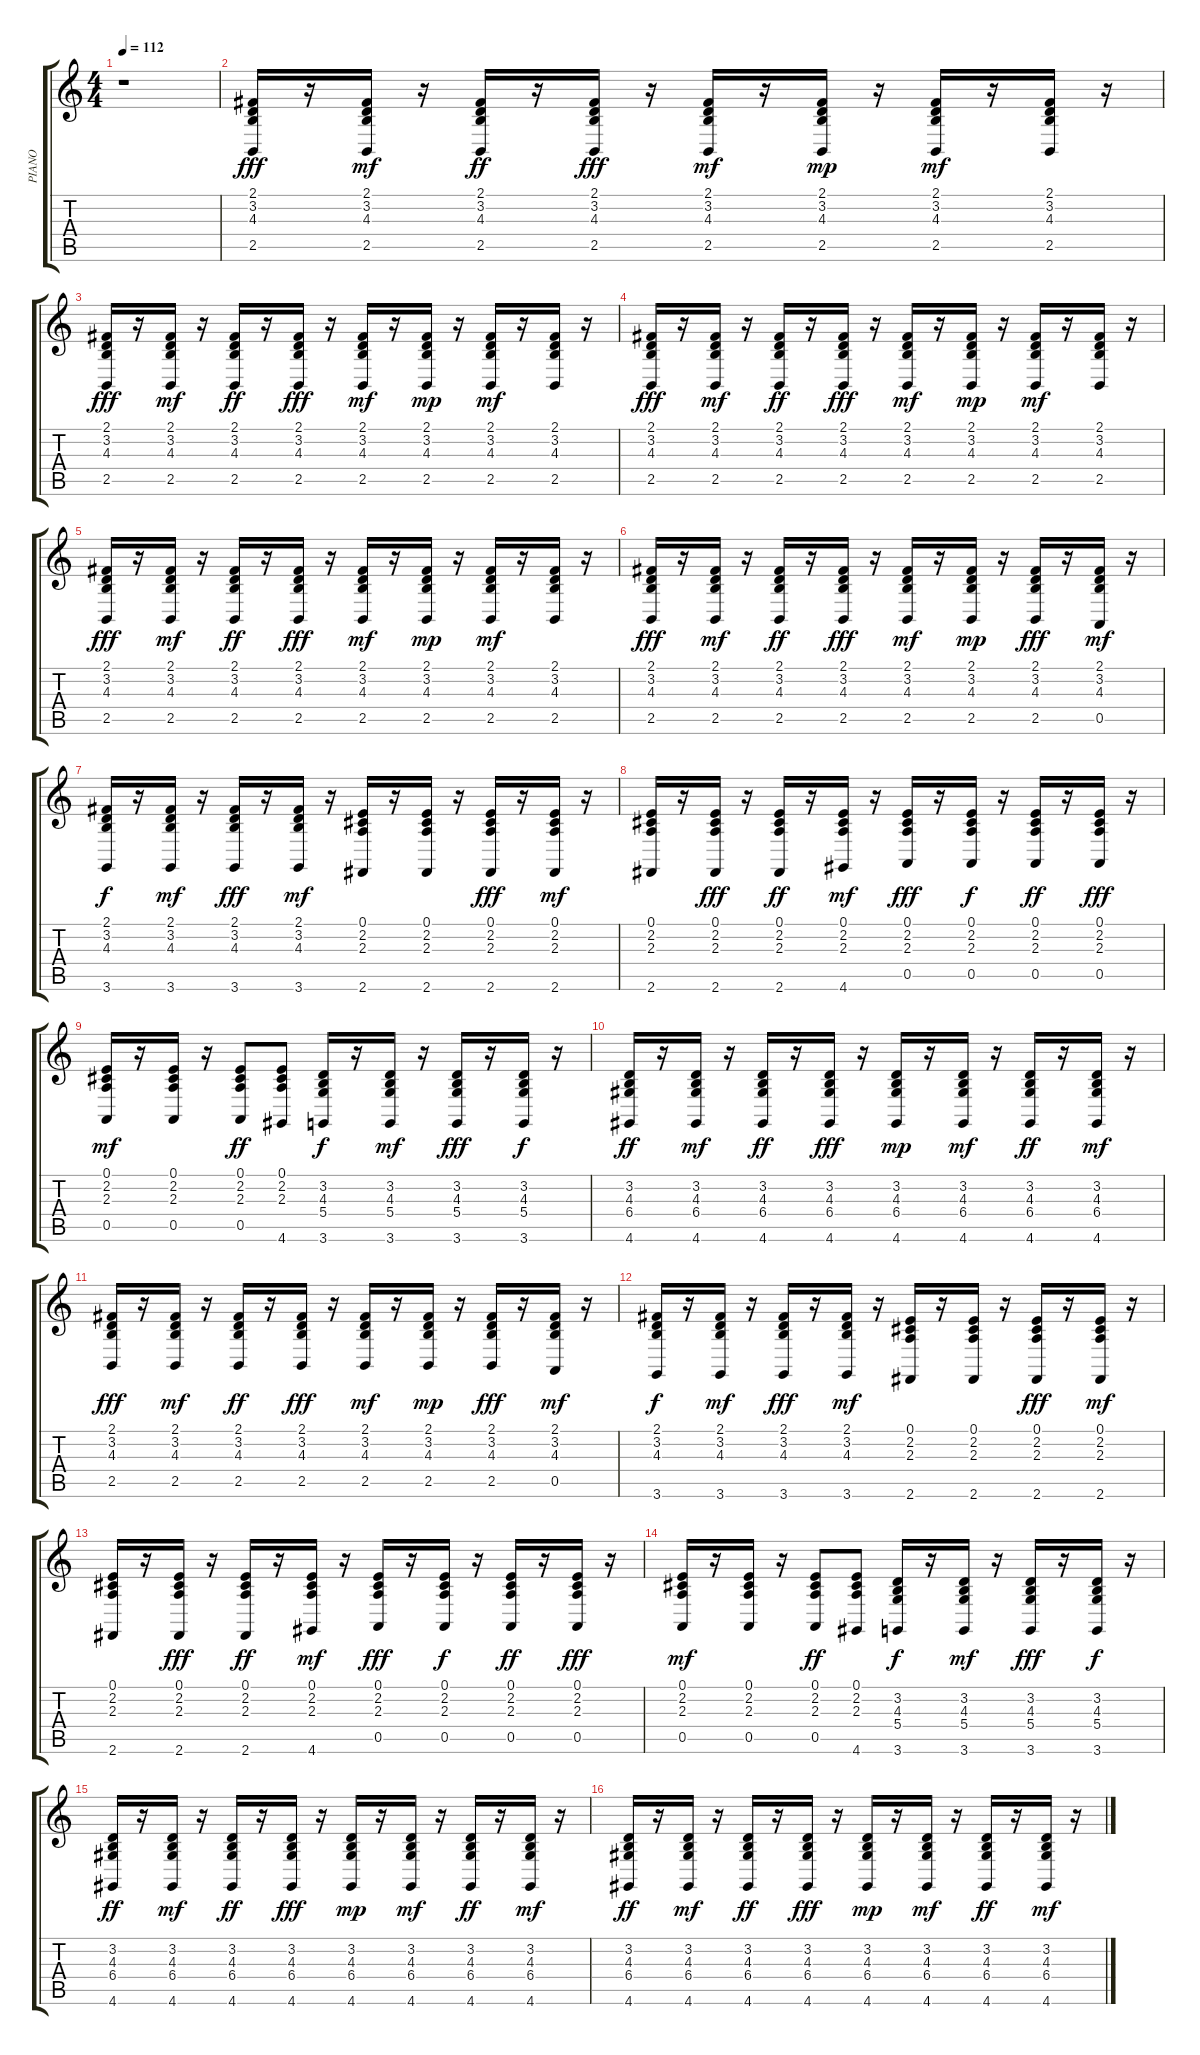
\track ("PIANO" "PIANO") {instrument acousticgrandpiano}
\staff {score tabs}
\tuning (E4 B3 G3 D3 A2 E2) {hide}
\ts (4 4)
\tempo 112
\clef g2
\ks c
r.1{dy fff instrument acousticgrandpiano} |
(2.1 3.2 4.3 2.5).16 r.16 (2.1 3.2 4.3 2.5).16{dy mf} r.16 (2.1 3.2 4.3 2.5).16{dy ff} r.16 (2.1 3.2 4.3 2.5).16{dy fff} r.16 (2.1 3.2 4.3 2.5).16{dy mf} r.16 (2.1 3.2 4.3 2.5).16{dy mp} r.16 (2.1 3.2 4.3 2.5).16{dy mf} r.16 (2.1 3.2 4.3 2.5).16 r.16 |
(2.1 3.2 4.3 2.5).16{dy fff} r.16 (2.1 3.2 4.3 2.5).16{dy mf} r.16 (2.1 3.2 4.3 2.5).16{dy ff} r.16 (2.1 3.2 4.3 2.5).16{dy fff} r.16 (2.1 3.2 4.3 2.5).16{dy mf} r.16 (2.1 3.2 4.3 2.5).16{dy mp} r.16 (2.1 3.2 4.3 2.5).16{dy mf} r.16 (2.1 3.2 4.3 2.5).16 r.16 |
(2.1 3.2 4.3 2.5).16{dy fff} r.16 (2.1 3.2 4.3 2.5).16{dy mf} r.16 (2.1 3.2 4.3 2.5).16{dy ff} r.16 (2.1 3.2 4.3 2.5).16{dy fff} r.16 (2.1 3.2 4.3 2.5).16{dy mf} r.16 (2.1 3.2 4.3 2.5).16{dy mp} r.16 (2.1 3.2 4.3 2.5).16{dy mf} r.16 (2.1 3.2 4.3 2.5).16 r.16 |
(2.1 3.2 4.3 2.5).16{dy fff} r.16 (2.1 3.2 4.3 2.5).16{dy mf} r.16 (2.1 3.2 4.3 2.5).16{dy ff} r.16 (2.1 3.2 4.3 2.5).16{dy fff} r.16 (2.1 3.2 4.3 2.5).16{dy mf} r.16 (2.1 3.2 4.3 2.5).16{dy mp} r.16 (2.1 3.2 4.3 2.5).16{dy mf} r.16 (2.1 3.2 4.3 2.5).16 r.16 |
(2.1 3.2 4.3 2.5).16{dy fff} r.16 (2.1 3.2 4.3 2.5).16{dy mf} r.16 (2.1 3.2 4.3 2.5).16{dy ff} r.16 (2.1 3.2 4.3 2.5).16{dy fff} r.16 (2.1 3.2 4.3 2.5).16{dy mf} r.16 (2.1 3.2 4.3 2.5).16{dy mp} r.16 (2.1 3.2 4.3 2.5).16{dy fff} r.16 (2.1 3.2 4.3 0.5).16{dy mf} r.16 |
(2.1 3.2 4.3 3.6).16{dy f} r.16 (2.1 3.2 4.3 3.6).16{dy mf} r.16 (2.1 3.2 4.3 3.6).16{dy fff} r.16 (2.1 3.2 4.3 3.6).16{dy mf} r.16 (0.1 2.2 2.3 2.6).16 r.16 (0.1 2.2 2.3 2.6).16 r.16 (0.1 2.2 2.3 2.6).16{dy fff} r.16 (0.1 2.2 2.3 2.6).16{dy mf} r.16 |
(0.1 2.2 2.3 2.6).16 r.16 (0.1 2.2 2.3 2.6).16{dy fff} r.16 (0.1 2.2 2.3 2.6).16{dy ff} r.16 (0.1 2.2 2.3 4.6).16{dy mf} r.16 (0.1 2.2 2.3 0.5).16{dy fff} r.16 (0.1 2.2 2.3 0.5).16{dy f} r.16 (0.1 2.2 2.3 0.5).16{dy ff} r.16 (0.1 2.2 2.3 0.5).16{dy fff} r.16 |
(0.1 2.2 2.3 0.5).16{dy mf} r.16 (0.1 2.2 2.3 0.5).16 r.16 (0.1 2.2 2.3 0.5).8{dy ff} (0.1 2.2 2.3 4.6).8 (3.2 4.3 5.4 3.6).16{dy f} r.16 (3.2 4.3 5.4 3.6).16{dy mf} r.16 (3.2 4.3 5.4 3.6).16{dy fff} r.16 (3.2 4.3 5.4 3.6).16{dy f} r.16 |
(3.2 4.3 6.4 4.6).16{dy ff} r.16 (3.2 4.3 6.4 4.6).16{dy mf} r.16 (3.2 4.3 6.4 4.6).16{dy ff} r.16 (3.2 4.3 6.4 4.6).16{dy fff} r.16 (3.2 4.3 6.4 4.6).16{dy mp} r.16 (3.2 4.3 6.4 4.6).16{dy mf} r.16 (3.2 4.3 6.4 4.6).16{dy ff} r.16 (3.2 4.3 6.4 4.6).16{dy mf} r.16 |
(2.1 3.2 4.3 2.5).16{dy fff} r.16 (2.1 3.2 4.3 2.5).16{dy mf} r.16 (2.1 3.2 4.3 2.5).16{dy ff} r.16 (2.1 3.2 4.3 2.5).16{dy fff} r.16 (2.1 3.2 4.3 2.5).16{dy mf} r.16 (2.1 3.2 4.3 2.5).16{dy mp} r.16 (2.1 3.2 4.3 2.5).16{dy fff} r.16 (2.1 3.2 4.3 0.5).16{dy mf} r.16 |
(2.1 3.2 4.3 3.6).16{dy f} r.16 (2.1 3.2 4.3 3.6).16{dy mf} r.16 (2.1 3.2 4.3 3.6).16{dy fff} r.16 (2.1 3.2 4.3 3.6).16{dy mf} r.16 (0.1 2.2 2.3 2.6).16 r.16 (0.1 2.2 2.3 2.6).16 r.16 (0.1 2.2 2.3 2.6).16{dy fff} r.16 (0.1 2.2 2.3 2.6).16{dy mf} r.16 |
(0.1 2.2 2.3 2.6).16 r.16 (0.1 2.2 2.3 2.6).16{dy fff} r.16 (0.1 2.2 2.3 2.6).16{dy ff} r.16 (0.1 2.2 2.3 4.6).16{dy mf} r.16 (0.1 2.2 2.3 0.5).16{dy fff} r.16 (0.1 2.2 2.3 0.5).16{dy f} r.16 (0.1 2.2 2.3 0.5).16{dy ff} r.16 (0.1 2.2 2.3 0.5).16{dy fff} r.16 |
(0.1 2.2 2.3 0.5).16{dy mf} r.16 (0.1 2.2 2.3 0.5).16 r.16 (0.1 2.2 2.3 0.5).8{dy ff} (0.1 2.2 2.3 4.6).8 (3.2 4.3 5.4 3.6).16{dy f} r.16 (3.2 4.3 5.4 3.6).16{dy mf} r.16 (3.2 4.3 5.4 3.6).16{dy fff} r.16 (3.2 4.3 5.4 3.6).16{dy f} r.16 |
(3.2 4.3 6.4 4.6).16{dy ff} r.16 (3.2 4.3 6.4 4.6).16{dy mf} r.16 (3.2 4.3 6.4 4.6).16{dy ff} r.16 (3.2 4.3 6.4 4.6).16{dy fff} r.16 (3.2 4.3 6.4 4.6).16{dy mp} r.16 (3.2 4.3 6.4 4.6).16{dy mf} r.16 (3.2 4.3 6.4 4.6).16{dy ff} r.16 (3.2 4.3 6.4 4.6).16{dy mf} r.16 |
(3.2 4.3 6.4 4.6).16{dy ff} r.16 (3.2 4.3 6.4 4.6).16{dy mf} r.16 (3.2 4.3 6.4 4.6).16{dy ff} r.16 (3.2 4.3 6.4 4.6).16{dy fff} r.16 (3.2 4.3 6.4 4.6).16{dy mp} r.16 (3.2 4.3 6.4 4.6).16{dy mf} r.16 (3.2 4.3 6.4 4.6).16{dy ff} r.16 (3.2 4.3 6.4 4.6).16{dy mf} r.16
